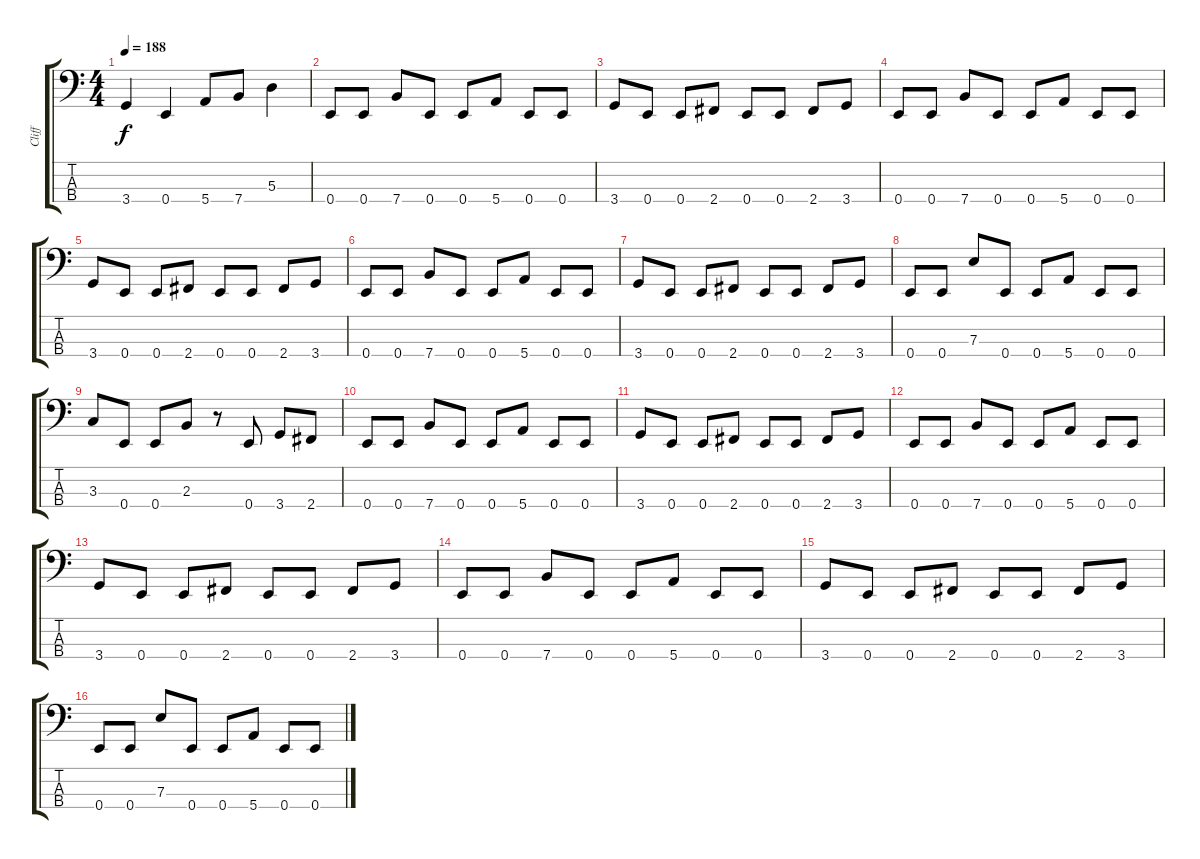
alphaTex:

\track ("Cliff" "Cliff") {instrument electricbassfinger}
\staff {score tabs}
\tuning (G2 D2 A1 E1) {hide}
\ts (4 4)
\tempo 188
\clef f4
\ks c
3.4.4{dy f} 0.4.4 5.4.8 7.4.8 5.3.4 |
0.4.8 0.4.8 7.4.8 0.4.8 0.4.8 5.4.8 0.4.8 0.4.8 |
3.4.8 0.4.8 0.4.8 2.4.8 0.4.8 0.4.8 2.4.8 3.4.8 |
0.4.8 0.4.8 7.4.8 0.4.8 0.4.8 5.4.8 0.4.8 0.4.8 |
3.4.8 0.4.8 0.4.8 2.4.8 0.4.8 0.4.8 2.4.8 3.4.8 |
0.4.8 0.4.8 7.4.8 0.4.8 0.4.8 5.4.8 0.4.8 0.4.8 |
3.4.8 0.4.8 0.4.8 2.4.8 0.4.8 0.4.8 2.4.8 3.4.8 |
0.4.8 0.4.8 7.3.8 0.4.8 0.4.8 5.4.8 0.4.8 0.4.8 |
3.3.8 0.4.8 0.4.8 2.3.8 r.8 0.4.8 3.4.8 2.4.8 |
0.4.8 0.4.8 7.4.8 0.4.8 0.4.8 5.4.8 0.4.8 0.4.8 |
3.4.8 0.4.8 0.4.8 2.4.8 0.4.8 0.4.8 2.4.8 3.4.8 |
0.4.8 0.4.8 7.4.8 0.4.8 0.4.8 5.4.8 0.4.8 0.4.8 |
3.4.8 0.4.8 0.4.8 2.4.8 0.4.8 0.4.8 2.4.8 3.4.8 |
0.4.8 0.4.8 7.4.8 0.4.8 0.4.8 5.4.8 0.4.8 0.4.8 |
3.4.8 0.4.8 0.4.8 2.4.8 0.4.8 0.4.8 2.4.8 3.4.8 |
0.4.8 0.4.8 7.3.8 0.4.8 0.4.8 5.4.8 0.4.8 0.4.8
